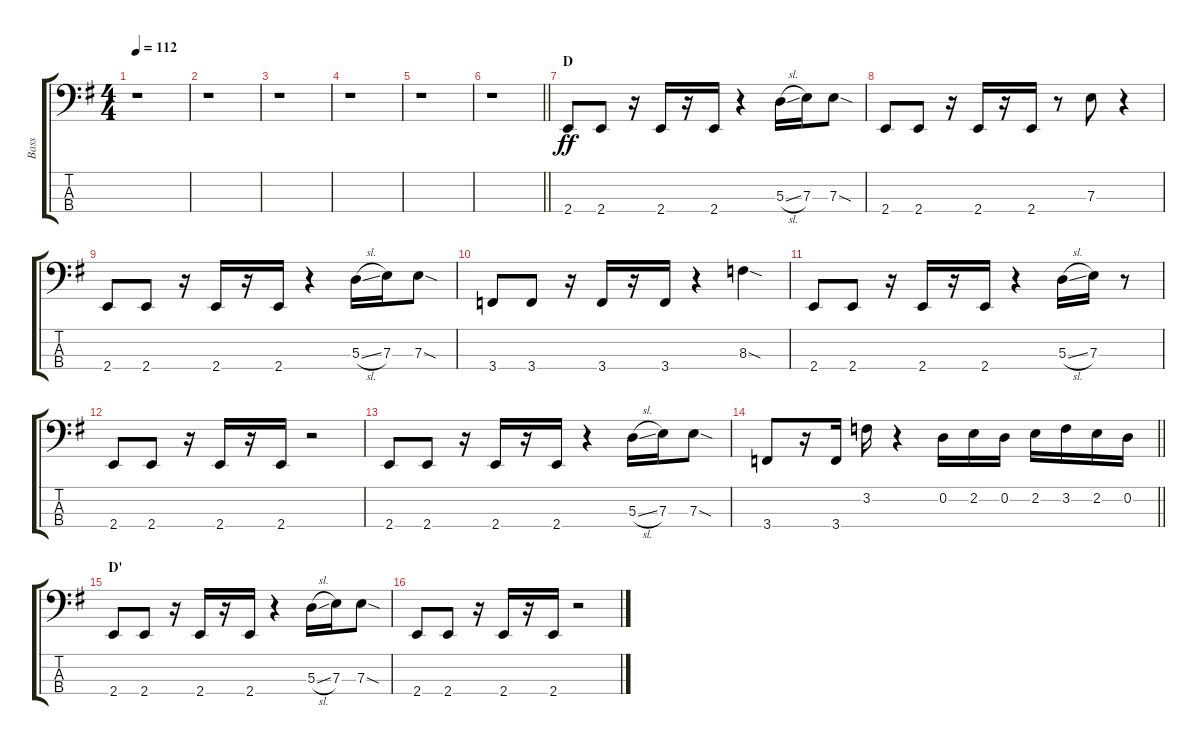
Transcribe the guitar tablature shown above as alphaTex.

\track ("Bass" "Bass") {instrument electricbasspick}
\staff {score tabs}
\tuning (G2 D2 A1 D1) {hide}
\ts (4 4)
\tempo 112
\clef f4
\ks g
r.1{dy ff} |
r.1 |
r.1 |
r.1 |
r.1 |
\barLineRight lightlight
r.1 |
\section ("" "D")
2.4.8 2.4.8 r.16 2.4.16 r.16 2.4.16 r.4 5.3{sl}.16 7.3.16 7.3{sod}.8 |
2.4.8 2.4.8 r.16 2.4.16 r.16 2.4.16 r.8 7.3.8 r.4 |
2.4.8 2.4.8 r.16 2.4.16 r.16 2.4.16 r.4 5.3{sl}.16 7.3.16 7.3{sod}.8 |
3.4.8 3.4.8 r.16 3.4.16 r.16 3.4.16 r.4 8.3{sod}.4 |
2.4.8 2.4.8 r.16 2.4.16 r.16 2.4.16 r.4 5.3{sl}.16 7.3.16 r.8 |
2.4.8 2.4.8 r.16 2.4.16 r.16 2.4.16 r.2 |
2.4.8 2.4.8 r.16 2.4.16 r.16 2.4.16 r.4 5.3{sl}.16 7.3.16 7.3{sod}.8 |
\barLineRight lightlight
3.4.8 r.16 3.4.16 3.2.16 r.4 0.2.16 2.2.16 0.2.16 2.2.16 3.2.16 2.2.16 0.2.16 |
\section ("" "D'")
2.4.8 2.4.8 r.16 2.4.16 r.16 2.4.16 r.4 5.3{sl}.16 7.3.16 7.3{sod}.8 |
2.4.8 2.4.8 r.16 2.4.16 r.16 2.4.16 r.2
